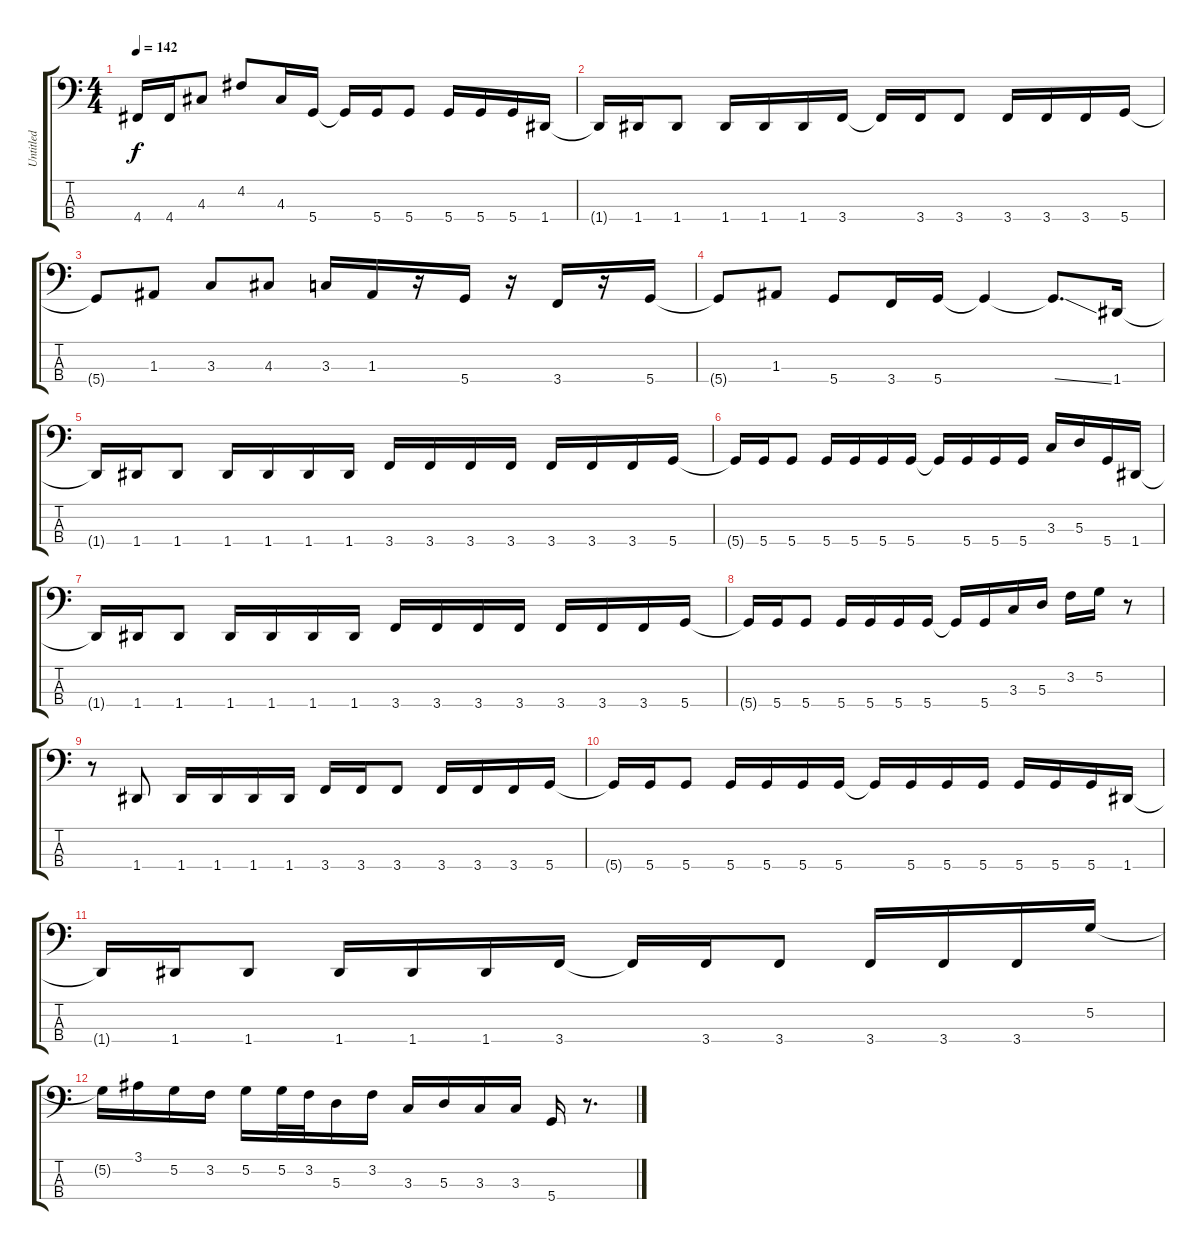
\track ("Untitled" "Untitled") {instrument electricbassfinger}
\staff {score tabs}
\tuning (G2 D2 A1 D1) {hide}
\ts (4 4)
\tempo 142
\clef f4
\ks c
4.4{t}.16{dy f} 4.4.16 4.3.8 4.2.8 4.3.16 5.4.16 5.4{t}.16 5.4.16 5.4.8 5.4.16 5.4.16 5.4.16 1.4.16 |
1.4{t}.16 1.4.16 1.4.8 1.4.16 1.4.16 1.4.16 3.4.16 3.4{t}.16 3.4.16 3.4.8 3.4.16 3.4.16 3.4.16 5.4.16 |
5.4{t}.8 1.3.8 3.3.8 4.3.8 3.3.16 1.3.16 r.16 5.4.16 r.16 3.4.16 r.16 5.4.16 |
5.4{t}.8 1.3.8 5.4.8 3.4.16 5.4.16 5.4{t}.4 5.4{ss t}.8{d} 1.4.16 |
1.4{t}.16 1.4.16 1.4.8 1.4.16 1.4.16 1.4.16 1.4.16 3.4.16 3.4.16 3.4.16 3.4.16 3.4.16 3.4.16 3.4.16 5.4.16 |
5.4{t}.16 5.4.16 5.4.8 5.4.16 5.4.16 5.4.16 5.4.16 5.4{t}.16 5.4.16 5.4.16 5.4.16 3.3.16 5.3.16 5.4.16 1.4.16 |
1.4{t}.16 1.4.16 1.4.8 1.4.16 1.4.16 1.4.16 1.4.16 3.4.16 3.4.16 3.4.16 3.4.16 3.4.16 3.4.16 3.4.16 5.4.16 |
5.4{t}.16 5.4.16 5.4.8 5.4.16 5.4.16 5.4.16 5.4.16 5.4{t}.16 5.4.16 3.3.16 5.3.16 3.2.16 5.2.16 r.8 |
r.8 1.4.8 1.4.16 1.4.16 1.4.16 1.4.16 3.4.16 3.4.16 3.4.8 3.4.16 3.4.16 3.4.16 5.4.16 |
5.4{t}.16 5.4.16 5.4.8 5.4.16 5.4.16 5.4.16 5.4.16 5.4{t}.16 5.4.16 5.4.16 5.4.16 5.4.16 5.4.16 5.4.16 1.4.16 |
1.4{t}.16 1.4.16 1.4.8 1.4.16 1.4.16 1.4.16 3.4.16 3.4{t}.16 3.4.16 3.4.8 3.4.16 3.4.16 3.4.16 5.2.16 |
5.2{t}.16 3.1.16 5.2.16 3.2.16 5.2.16 5.2.32 3.2.32 5.3.16 3.2.16 3.3.16 5.3.16 3.3.16 3.3.16 5.4.16 r.8{d}
